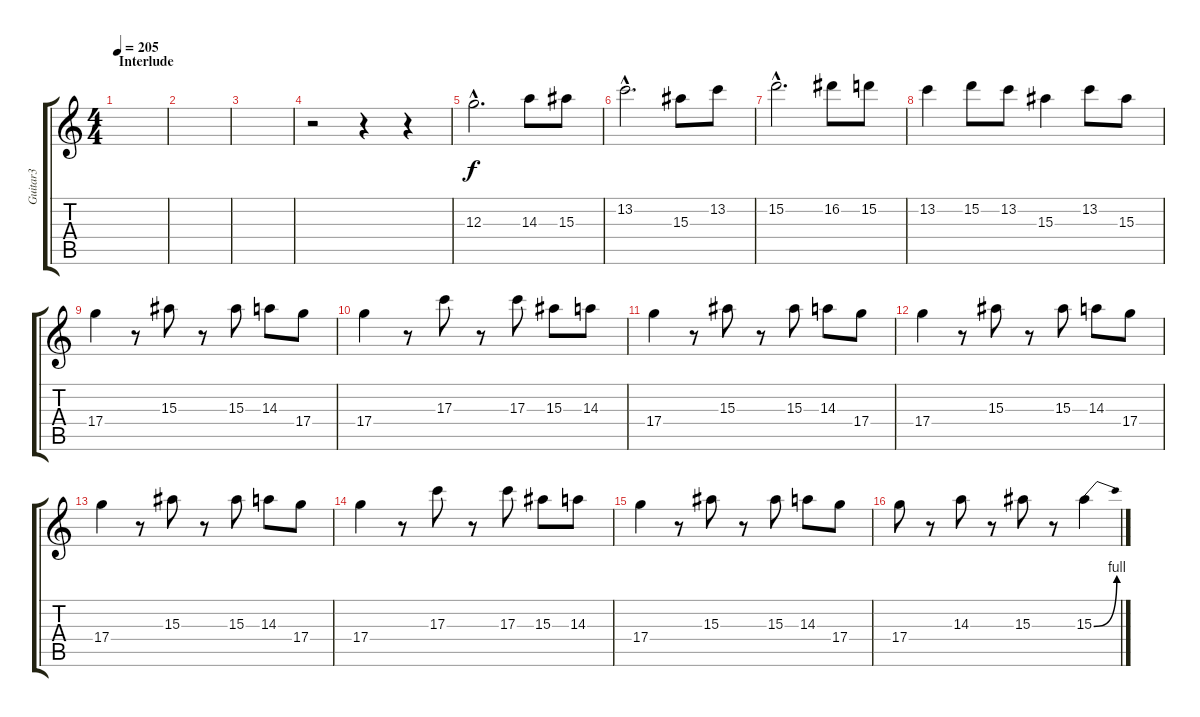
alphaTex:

\track ("Guitar3" "Guitar3") {instrument distortionguitar}
\staff {score tabs}
\tuning (E4 B3 G3 D3 A2 E2) {hide}
\ts (4 4)
\section ("" "Interlude")
\tempo 205
\clef g2
\ks c
|
|
|
r.2 r.4 r.4 |
12.3{hac}.2{d} 14.3.8 15.3.8 |
13.2{hac}.2{d} 15.3.8 13.2.8 |
15.2{hac}.2{d} 16.2.8 15.2.8 |
13.2.4 15.2.8 13.2.8 15.3.4 13.2.8 15.3.8 |
17.4.4 r.8 15.3.8 r.8 15.3.8 14.3.8 17.4.8 |
17.4.4 r.8 17.3.8 r.8 17.3.8 15.3.8 14.3.8 |
17.4.4 r.8 15.3.8 r.8 15.3.8 14.3.8 17.4.8 |
17.4.4 r.8 15.3.8 r.8 15.3.8 14.3.8 17.4.8 |
17.4.4 r.8 15.3.8 r.8 15.3.8 14.3.8 17.4.8 |
17.4.4 r.8 17.3.8 r.8 17.3.8 15.3.8 14.3.8 |
17.4.4 r.8 15.3.8 r.8 15.3.8 14.3.8 17.4.8 |
17.4.8 r.8 14.3.8 r.8 15.3.8 r.8 15.3{be (bend 0 0 60 4)}.4
